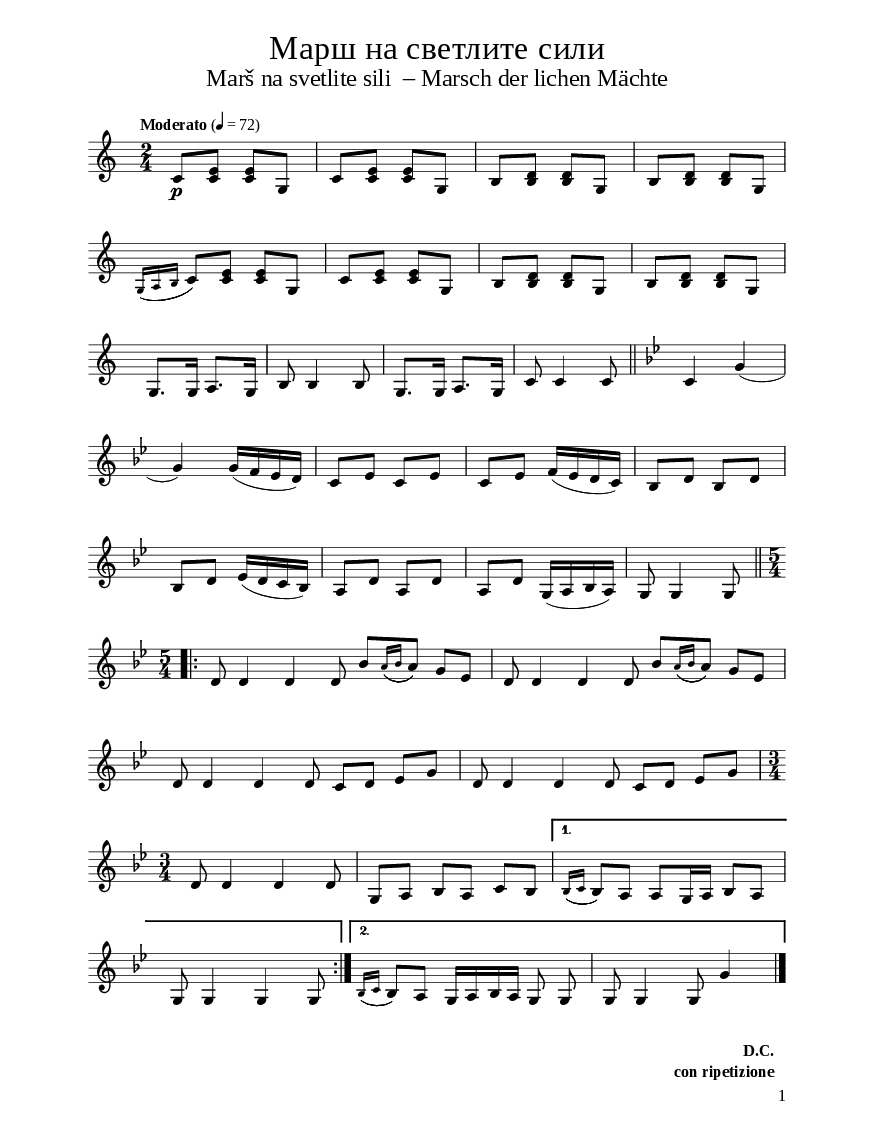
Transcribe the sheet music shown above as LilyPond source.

\version "2.24.2"

% include paper part and global functions
\include "include/globals.ily"
\bookpart {
  \label #'ref162
  \tocItem \markup "Марш на светлите сили – Marš na svetlite sili"
  \paper {
    % the system system spacing is custom here so do not include bookpart-paper.ily
    print-all-headers = ##t
    print-page-number = ##t
    print-first-page-number = ##t

    % put page numbers on the bottom
    oddHeaderMarkup = \markup ""
    evenHeaderMarkup = \markup ""
    oddFooterMarkup = \markup
    \fill-line {
      ""
      \if \should-print-page-number \fromproperty #'page:page-number-string
    }
    evenFooterMarkup = \markup
    \fill-line {
      \if \should-print-page-number \fromproperty #'page:page-number-string
      ""
    }

    left-margin = 1.5\cm
    right-margin = 1.5\cm
    top-margin = 1.6\cm
    bottom-margin = 1.2\cm
    ragged-bottom = ##t % do not spread the staves to fill the whole vertical space

    % change distance between staves
    system-system-spacing =
    #'((basic-distance . 10)
       (minimum-distance . 6)
       (padding . 1)
       (stretchability . 10))
  }

  \header {
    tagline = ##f
  }

  \score {
    \include "include/score-layout.ily"
    \new Voice \absolute {
      \clef treble
      \key c \major
      \time 2/4
      \tempoFunc "Moderato" 4 "72"
      \autoBeamOff
      c'8 \p [<e'
      c'>8]   <e'
      c'>8  [g8] | % 2
      c'8  [<e'
      c'>8]  <e'
      c'>8  [g8] | % 3
      b8  [<d'
      b>8]   <d'
      b>8 [g8] | % 4
      b8  [<d'
      b>8] <d'
      b>8 [g8] \break | % 5
      \acciaccatura { g16 [( a16 b16 ]} c'8 ) [<e'
      c'>8] <e'
      c'>8 [g8] | % 6
      c'8 [<e'
      c'>8]  <e'
      c'>8  [g8] | % 7
      b8 [<d'
      b>8] <d'
      b>8 [g8] | % 8
      b8 [ <d'
      b>8] <d'
      b>8 [g8] \break | % 9
      g8. [g16] a8. [g16] |
      b8 b4 b8 | % 11
      g8. [g16] a8. [g16] | % 12
      c'8 c'4 c'8 \bar "||"
      \key g \minor c'4 g'4 ( \break | % 14
      g'4 ) g'16 [( f'16 es'16 d'16 )] | % 15
      c'8 [es'8] c'8 [es'8] | % 16
      c'8 [es'8] f'16 [( es'16 d'16 c'16 )] | % 17
      bes8 [d'8] bes8 [d'8] \break | % 18
      bes8 [d'8] es'16 ([ d'16 c'16 bes16 ]) | % 19
      a8 [d'8] a8 [d'8] |
      a8 [d'8] g16 ([ a16 bes16 a16 ]) | % 21
      g8 g4 g8 \bar "||"
      \break | % 22
       \time 5/4
       \bar ".|:-||"  \repeat volta 2 {
        d'8 d'4 d'4 d'8 bes'8[ \acciaccatura { a'16 ( [bes'16] } a'8] ) g'8
        [es'8] | % 23
        d'8 d'4 d'4 d'8 bes'8[ \acciaccatura { a'16 ( [bes'16] } a'8] ) g'8
        [es'8] \break | % 24
        d'8 d'4 d'4 d'8 c'8 [d'8] es'8 [g'8] | % 25
        d'8 d'4 d'4 d'8 c'8 [d'8] es'8 [g'8] \break | % 26
        \time 3/4  d'8 d'4 d'4 d'8 | % 27
        g8 [a8] bes8 [a8] c'8 [bes8] |  % 28
      }
      \alternative {
        {
          \acciaccatura { bes16 ( [c'16] } bes8 ) [a8] a8 [g16 a16] bes8 [a8]
          \break | % 29
          g8 g4 g4 g8     |
        }
        {
          \acciaccatura { bes16 ( [c'16] } bes8 ) [a8] g16 [a16 bes16 a16] g8 g8 | % 31
          g8 g4 g8 g'4 \bar "|."
        }
      }
    }

    \addlyrics {}

    \header {
      title = \titleFunc "Марш на светлите сили" "Marš na svetlite sili  – Marsch der lichen Mächte"
    }

    \midi{}

  } % score

   \markup \dc-two "D.C.""con ripetizione"
  % include foreign translation(s) of the song
  %

} % bookpart

% Più mosso
%
